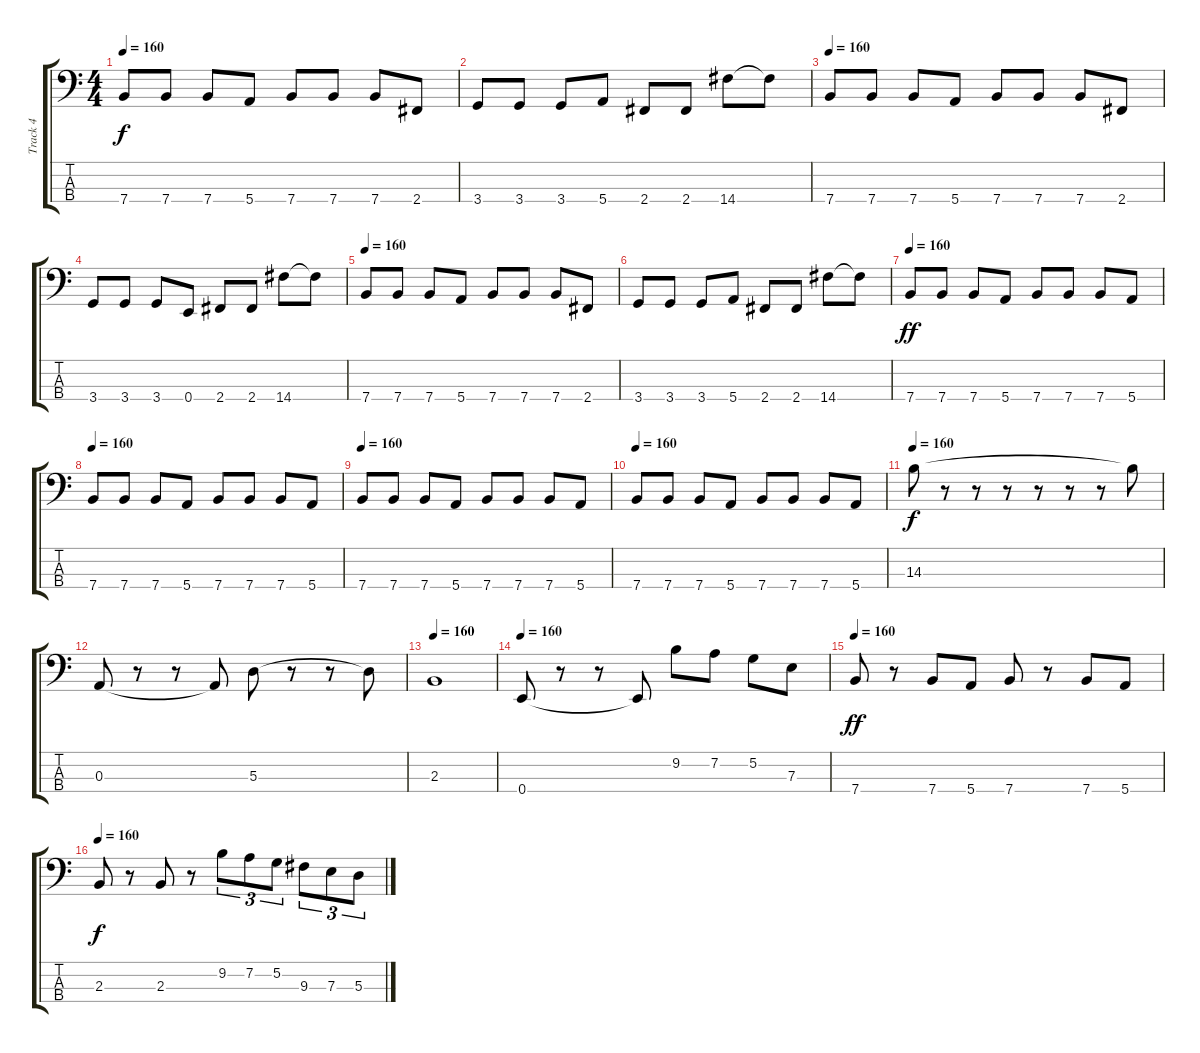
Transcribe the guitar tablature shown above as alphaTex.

\track ("Track 4" "Track 4") {instrument electricbassfinger}
\staff {score tabs}
\tuning (G2 D2 A1 E1) {hide}
\ts (4 4)
\tempo 160
\clef f4
\ks c
7.4.8{dy f} 7.4.8 7.4.8 5.4.8 7.4.8 7.4.8 7.4.8 2.4.8 |
3.4.8 3.4.8 3.4.8 5.4.8 2.4.8 2.4.8 14.4.8 14.4{t}.8 |
\tempo 160
7.4.8 7.4.8 7.4.8 5.4.8 7.4.8 7.4.8 7.4.8 2.4.8 |
3.4.8 3.4.8 3.4.8 0.4.8 2.4.8 2.4.8 14.4.8 14.4{t}.8 |
\tempo 160
7.4.8 7.4.8 7.4.8 5.4.8 7.4.8 7.4.8 7.4.8 2.4.8 |
3.4.8 3.4.8 3.4.8 5.4.8 2.4.8 2.4.8 14.4.8 14.4{t}.8 |
\tempo 160
7.4.8{dy ff} 7.4.8 7.4.8 5.4.8 7.4.8 7.4.8 7.4.8 5.4.8 |
\tempo 160
7.4.8 7.4.8 7.4.8 5.4.8 7.4.8 7.4.8 7.4.8 5.4.8 |
\tempo 160
7.4.8 7.4.8 7.4.8 5.4.8 7.4.8 7.4.8 7.4.8 5.4.8 |
\tempo 160
7.4.8 7.4.8 7.4.8 5.4.8 7.4.8 7.4.8 7.4.8 5.4.8 |
\tempo 160
14.3.8{dy f} r.8 r.8 r.8 r.8 r.8 r.8 14.3{t}.8 |
0.3.8 r.8 r.8 0.3{t}.8 5.3.8 r.8 r.8 5.3{t}.8 |
\tempo 160
2.3.1 |
\tempo 160
0.4.8 r.8 r.8 0.4{t}.8 9.2.8 7.2.8 5.2.8 7.3.8 |
\tempo 160
7.4.8{dy ff} r.8 7.4.8 5.4.8 7.4.8 r.8 7.4.8 5.4.8 |
\tempo 160
2.3.8{dy f} r.8 2.3.8 r.8 9.2.8{tu (3 2)} 7.2.8{tu (3 2)} 5.2.8{tu (3 2)} 9.3.8{tu (3 2)} 7.3.8{tu (3 2)} 5.3.8{tu (3 2)}
